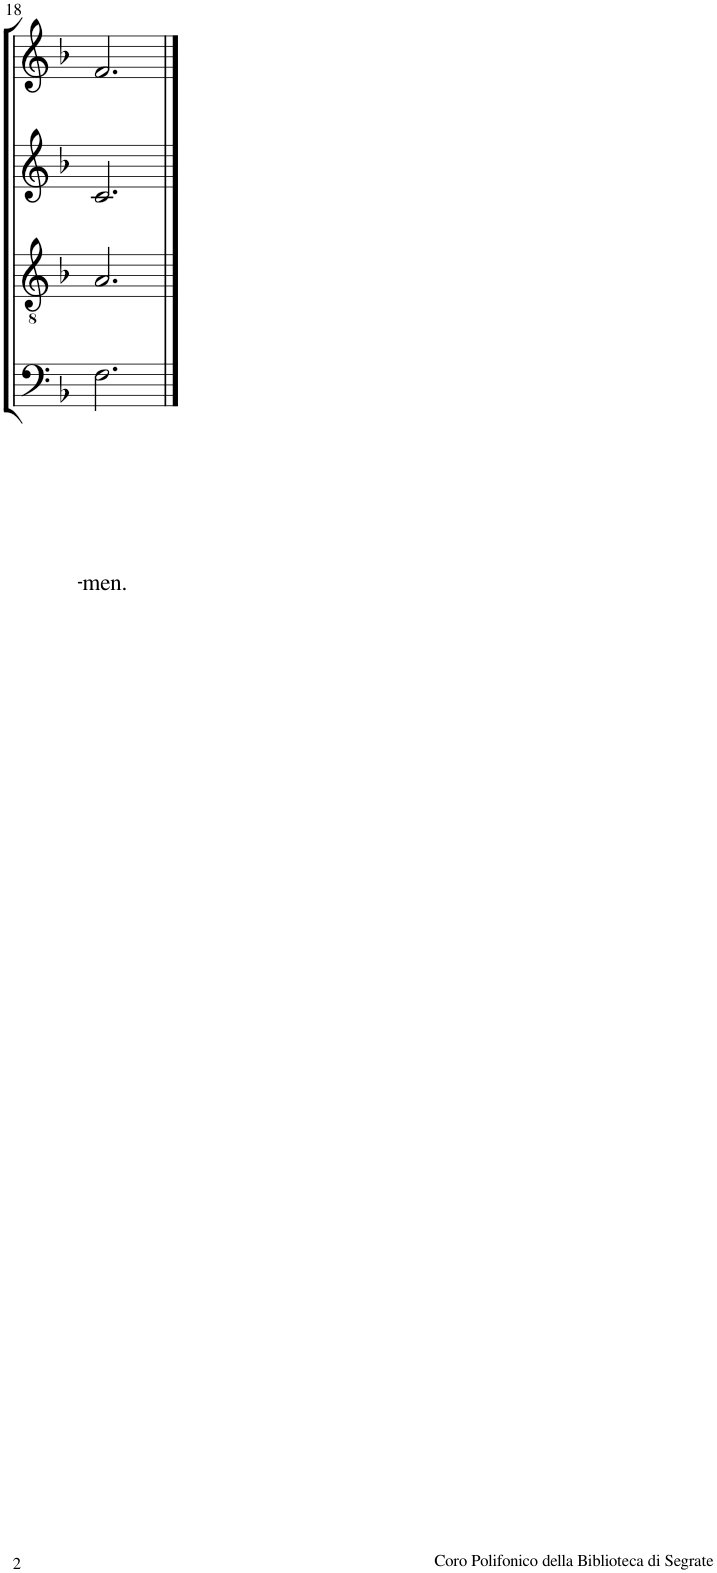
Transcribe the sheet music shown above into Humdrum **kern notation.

**kern	**text	**text	**text	**text	**text	**text	**text	**kern	**kern	**kern
*part4	*part4	*part4	*part4	*part4	*part4	*part4	*part4	*part3	*part2	*part1
*staff4	*staff4	*staff4	*staff4	*staff4	*staff4	*staff4	*staff4	*staff3	*staff2	*staff1
*I"B.	*	*	*	*	*	*	*	*I"T.	*I"C.	*I"S.
!!LO:PB:g=z
*clefF4	*	*	*	*	*	*	*	*clefGv2	*clefG2	*clefG2
*	*	*	*	*	*	*	*	*	*	*Trd1c2
*k[b-]	*	*	*	*	*	*	*	*k[b-]	*k[b-]	*k[b-]
*F:	*	*	*	*	*	*	*	*F:	*F:	*F:
*M3/4	*	*	*	*	*	*	*	*M3/4	*M3/4	*M3/4
=18	=18	=18	=18	=18	=18	=18	=18	=18	=18	=18
!	!	!	!	!	!	!	!LO:LY:b	!	!	!
2.F\	.	.	.	.	.	.	-men.	2.A/	2.c/	2.f/
==	==	==	==	==	==	==	==	==	==	==
*-	*-	*-	*-	*-	*-	*-	*-	*-	*-	*-
